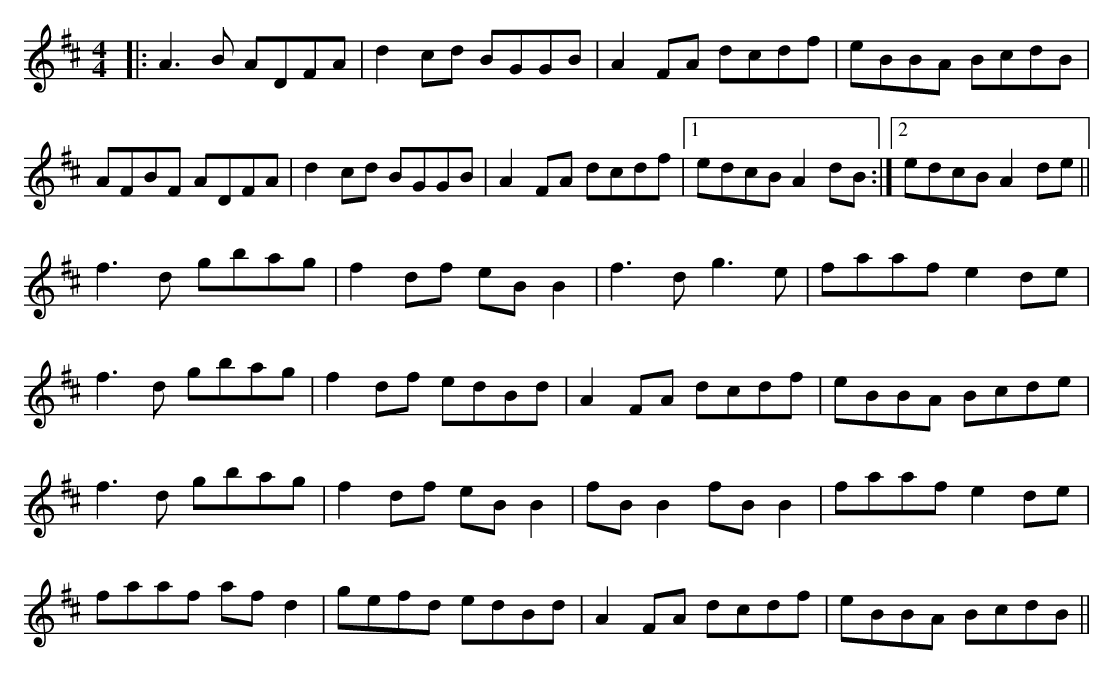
X:1
M:4/4
K:D
|:A3B ADFA|d2cd BGGB|A2FA dcdf|eBBA BcdB|
AFBF ADFA|d2cd BGGB|A2FA dcdf|1 edcB A2dB:|2 edcB A2de||
f3d gbag|f2df eBB2|f3d g3e |faaf e2de|
f3d gbag|f2df edBd|A2FA dcdf|eBBA Bcde|
f3d gbag|f2df eBB2|fBB2 fBB2|faaf e2de|
faaf afd2|gefd edBd|A2FA dcdf|eBBA BcdB||
